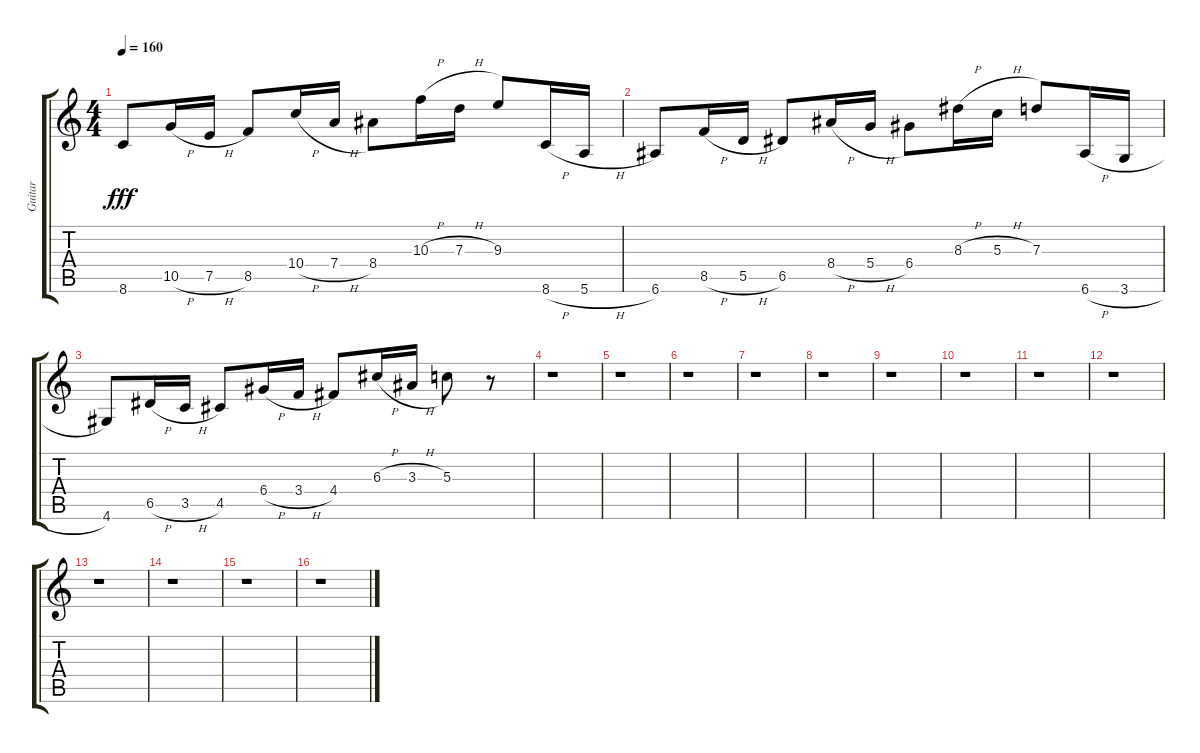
\track ("Guitar" "Guitar") {instrument electricguitarmuted}
\staff {score tabs}
\tuning (E4 B3 G3 D3 A2 E2) {hide}
\ts (4 4)
\tempo 160
\clef g2
\ks c
8.6.8{dy fff} 10.5{h}.16 7.5{h}.16 8.5.8 10.4{h}.16 7.4{h}.16 8.4.8 10.3{h}.16 7.3{h}.16 9.3.8 8.6{h}.16 5.6{h}.16 |
6.6.8 8.5{h}.16 5.5{h}.16 6.5.8 8.4{h}.16 5.4{h}.16 6.4.8 8.3{h}.16 5.3{h}.16 7.3.8 6.6{h}.16 3.6{h}.16 |
4.6.8 6.5{h}.16 3.5{h}.16 4.5.8 6.4{h}.16 3.4{h}.16 4.4.8 6.3{h}.16 3.3{h}.16 5.3.8 r.8 |
r.1 |
r.1 |
r.1 |
r.1 |
r.1 |
r.1 |
r.1 |
r.1 |
r.1 |
r.1 |
r.1 |
r.1 |
r.1
